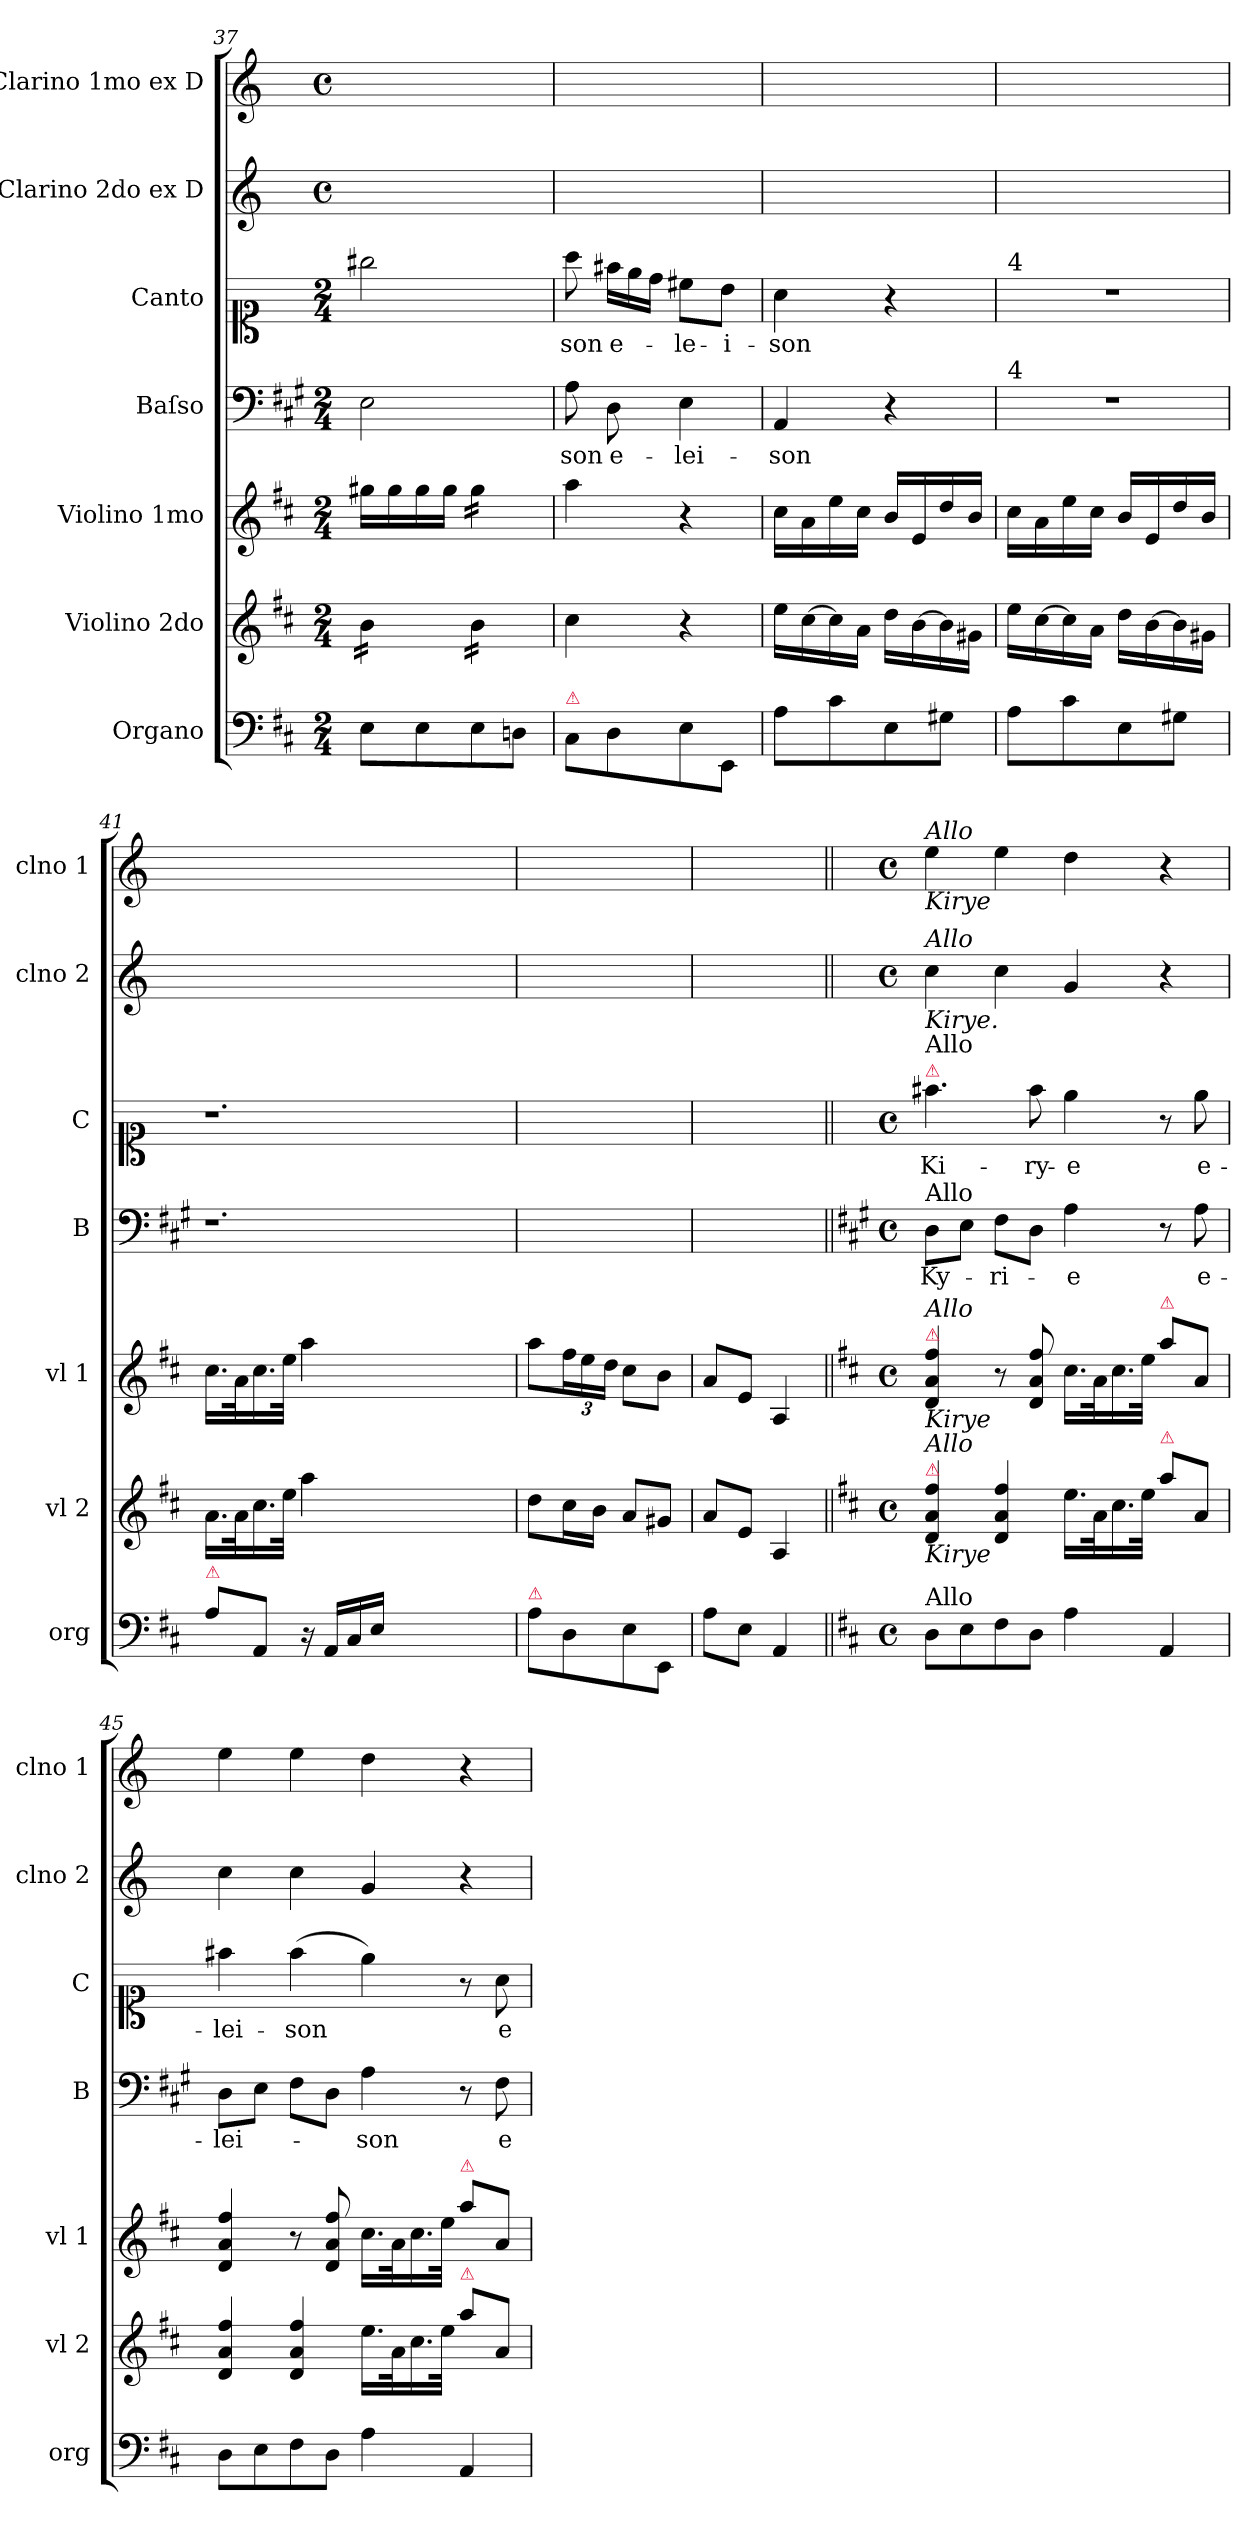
**kern	**kern	**kern	**dynam	**kern	**text	**kern	**text	**kern	**kern
*part7	*part6	*part5	*part5	*part4	*part4	*part3	*part3	*part2	*part1
*staff7	*staff6	*staff5	*staff5	*staff4	*staff4	*staff3	*staff3	*staff2	*staff1
*I"Organo	*I"Violino 2do	*I"Violino 1mo	*	*I"Baſso	*	*I"Canto	*	*I"Clarino 2do ex D	*I"Clarino 1mo ex D
*I'org	*I'vl 2	*I'vl 1	*	*I'B	*	*I'C	*	*I'clno 2	*I'clno 1
*clefF4	*clefG2	*clefG2	*	*clefF4	*	*clefC1	*	*clefG2	*clefG2
*	*	*	*	*	*	*	*	*ITrd-1c-2	*ITrd-1c-2
*k[f#c#]	*k[f#c#]	*k[f#c#]	*	*k[f#c#g#]	*	*	*	*k[f#c#]	*k[f#c#]
*M2/4	*M2/4	*M2/4	*	*M2/4	*	*M2/4	*	*M4/4	*M4/4
*	*	*	*	*	*	*	*	*met(c)	*met(c)
=37	=37	=37	=37	=37	=37	=37	=37	=37	=37
*	*tremolo	*	*	*	*	*	*	*	*
8E\L	16b\LL	16gg#X\LL	.	2E\	.	2gg#X\	.	2ryy	2ryy
.	16b\	16gg#\	.	.	.	.	.	.	.
8E\	16b\	16gg#\	.	.	.	.	.	.	.
.	16b\JJ	16gg#\JJ	.	.	.	.	.	.	.
*	*	*tremolo	*	*	*	*	*	*	*
8E\	16b\LL	16gg#\LL	.	.	.	.	.	.	.
.	16b\	16gg#\	.	.	.	.	.	.	.
8Dn\J	16b\	16gg#\	.	.	.	.	.	.	.
.	16b\JJ	16gg#\JJ	.	.	.	.	.	.	.
*	*	*Xtremolo	*	*	*	*	*	*	*
*	*Xtremolo	*	*	*	*	*	*	*	*
=38	=38	=38	=38	=38	=38	=38	=38	=38	=38
!LO:TX:a:color=crimson:t=⚠	!	!	!	!	!	!	!	!	!
8C#\L	4cc#\	4aa\	.	8A\	-son	8aa\	-son	2ryy	2ryy
*	*	*	*	*	*	*Xtuplet	*	*	*
8D\	.	.	.	8D\	e-	24ff#\LL	e-	.	.
.	.	.	.	.	.	24ee\	.	.	.
.	.	.	.	.	.	24dd\JJ	.	.	.
8E\	4r	4r	.	4E\	-lei-	8cc#\L	-le-	.	.
8EE/J	.	.	.	.	.	8b\J	-i-	.	.
=39	=39	=39	=39	=39	=39	=39	=39	=39	=39
!	!	!	!LO:DY:b:rj	!	!	!	!	!	!
8A\L	16ee\LL	16cc#\LL	fo	4AA/	-son	4a\	-son	2ryy	2ryy
.	[16cc#\	16a\	.	.	.	.	.	.	.
8c#\	16cc#\]	16ee\	.	.	.	.	.	.	.
.	16a\JJ	16cc#\JJ	.	.	.	.	.	.	.
8E\	16dd\LL	16b/LL	.	4r	.	4r	.	.	.
.	[16b\	16e/	.	.	.	.	.	.	.
8G#\J	16b\]	16dd/	.	.	.	.	.	.	.
.	16g#\JJ	16b/JJ	.	.	.	.	.	.	.
=40	=40	=40	=40	=40	=40	=40	=40	=40	=40
!	!	!	!	!	!	!LO:TX:a:t=4	!	!	!
!	!	!	!	!LO:TX:a:t=4	!	!	!	!	!
8A\L	16ee\LL	16cc#\LL	.	2r	.	2r	.	2ryy	2ryy
.	[16cc#\	16a\	.	.	.	.	.	.	.
8c#\	16cc#\]	16ee\	.	.	.	.	.	.	.
.	16a\JJ	16cc#\JJ	.	.	.	.	.	.	.
8E\	16dd\LL	16b/LL	.	.	.	.	.	.	.
.	[16b\	16e/	.	.	.	.	.	.	.
8G#\J	16b\]	16dd/	.	.	.	.	.	.	.
.	16g#\JJ	16b/JJ	.	.	.	.	.	.	.
=41	=41	=41	=41	=41	=41	=41	=41	=41	=41
!LO:TX:a:color=crimson:t=⚠	!	!	!	!	!	!	!	!	!
8A\L	16.a\LL	16.cc#\LL	.	1.r	.	1.r	.	2ryy	2ryy
.	32a\K	32a\K	.	.	.	.	.	.	.
8AA/J	16.cc#\	16.cc#\	.	.	.	.	.	.	.
.	32ee\JJk	32ee\JJk	.	.	.	.	.	.	.
16r	4aa\	4aa\	.	.	.	.	.	.	.
16AA/LL	.	.	.	.	.	.	.	.	.
16C#/	.	.	.	.	.	.	.	.	.
16E/JJ	.	.	.	.	.	.	.	.	.
1ryy	1ryy	1ryy	.	.	.	.	.	1ryy	1ryy
=42	=42	=42	=42	=42	=42	=42	=42	=42	=42
!LO:TX:a:color=crimson:t=⚠	!	!	!	!	!	!	!	!	!
8A\L	8dd\L	8aa\L	.	2ryy	.	2ryy	.	2ryy	2ryy
8D\	16cc#\L	24ff#\L	.	.	.	.	.	.	.
.	.	24ee\	.	.	.	.	.	.	.
.	16b\JJ	.	.	.	.	.	.	.	.
.	.	24dd\JJ	.	.	.	.	.	.	.
8E\	8a/L	8cc#\L	.	.	.	.	.	.	.
8EE/J	8g#/J	8b\J	.	.	.	.	.	.	.
=43	=43	=43	=43	=43	=43	=43	=43	=43	=43
8A\L	8a/L	8a/L	.	2ryy	.	2ryy	.	2ryy	2ryy
8E\J	8e/J	8e/J	.	.	.	.	.	.	.
4AA/	4A/	4A/	.	.	.	.	.	.	.
=44||	=44||	=44||	=44||	=44||	=44||	=44||	=44||	=44||	=44||
*	*	*	*	*	*	*	*	*k[f#c#]	*k[f#c#]
*M4/4	*M4/4	*M4/4	*	*M4/4	*	*M4/4	*	*M4/4	*M4/4
*met(c)	*met(c)	*met(c)	*	*met(c)	*	*met(c)	*	*met(c)	*met(c)
!	!	!	!	!	!	!	!	!	!LO:TX:b:i:t=Kirye
!	!	!	!	!	!	!	!	!	!LO:TX:a:i:t=Allo
!	!	!	!	!	!	!	!	!LO:TX:a:i:t=Allo	!
!	!	!	!	!	!	!	!	!LO:TX:b:i:t=Kirye.	!
!	!	!	!	!	!	!LO:TX:a:color=crimson:t=⚠	!	!	!
!	!	!	!	!	!	!LO:TX:a:t=Allo	!	!	!
!	!	!	!	!LO:TX:a:t=Allo	!	!	!	!	!
!	!	!LO:TX:a:color=crimson:t=⚠	!	!	!	!	!	!	!
!	!	!LO:TX:a:i:t=Allo	!	!	!	!	!	!	!
!	!	!LO:TX:b:i:t=Kirye	!	!	!	!	!	!	!
!	!LO:TX:a:color=crimson:t=⚠	!	!	!	!	!	!	!	!
!	!LO:TX:a:i:t=Allo	!	!	!	!	!	!	!	!
!	!LO:TX:b:i:t=Kirye	!	!	!	!	!	!	!	!
!LO:TX:a:t=Allo	!	!	!	!	!	!	!	!	!
8D\L	4d/ 4a/ 4ff#/	4d/ 4a/ 4ff#/	.	8D\L	Ky-	4.ff#\	Ki-	4dd\	4ff#\
8E\	.	.	.	8E\J	.	.	.	.	.
8F#\	4d/ 4a/ 4ff#/	8r	.	8F#\L	-ri-	.	.	4dd\	4ff#\
8D\J	.	8d/ 8a/ 8ff#/	.	8D\J	.	8ff#\	-ry-	.	.
4A\	16.ee\LL	16.cc#\LL	.	4A\	-e	4ee\	-e	4a/	4ee\
.	32a\K	32a\K	.	.	.	.	.	.	.
.	16.cc#\	16.cc#\	.	.	.	.	.	.	.
.	32ee\JJk	32ee\JJk	.	.	.	.	.	.	.
!	!	!LO:TX:a:color=crimson:t=⚠	!	!	!	!	!	!	!
!	!LO:TX:a:color=crimson:t=⚠	!	!	!	!	!	!	!	!
4AA/	8aa\L	8aa\L	.	8r	.	8r	.	4r	4r
.	8a/J	8a/J	.	8A\	e-	8ee\	e-	.	.
=45	=45	=45	=45	=45	=45	=45	=45	=45	=45
8D\L	4d/ 4a/ 4ff#/	4d/ 4a/ 4ff#/	.	8D\L	-lei-	4ff#\	-lei-	4dd\	4ff#\
8E\	.	.	.	8E\J	.	.	.	.	.
8F#\	4d/ 4a/ 4ff#/	8r	.	8F#\L	.	(4ff#\	-son	4dd\	4ff#\
8D\J	.	8d/ 8a/ 8ff#/	.	8D\J	.	.	.	.	.
4A\	16.ee\LL	16.cc#\LL	.	4A\	-son	4ee\)	.	4a/	4ee\
.	32a\K	32a\K	.	.	.	.	.	.	.
.	16.cc#\	16.cc#\	.	.	.	.	.	.	.
.	32ee\JJk	32ee\JJk	.	.	.	.	.	.	.
!	!	!LO:TX:a:color=crimson:t=⚠	!	!	!	!	!	!	!
!	!LO:TX:a:color=crimson:t=⚠	!	!	!	!	!	!	!	!
4AA/	8aa\L	8aa\L	.	8r	.	8r	.	4r	4r
.	8a/J	8a/J	.	8F#\	e-	8a\	e-	.	.
=	=	=	=	=	=	=	=	=	=
*-	*-	*-	*-	*-	*-	*-	*-	*-	*-
